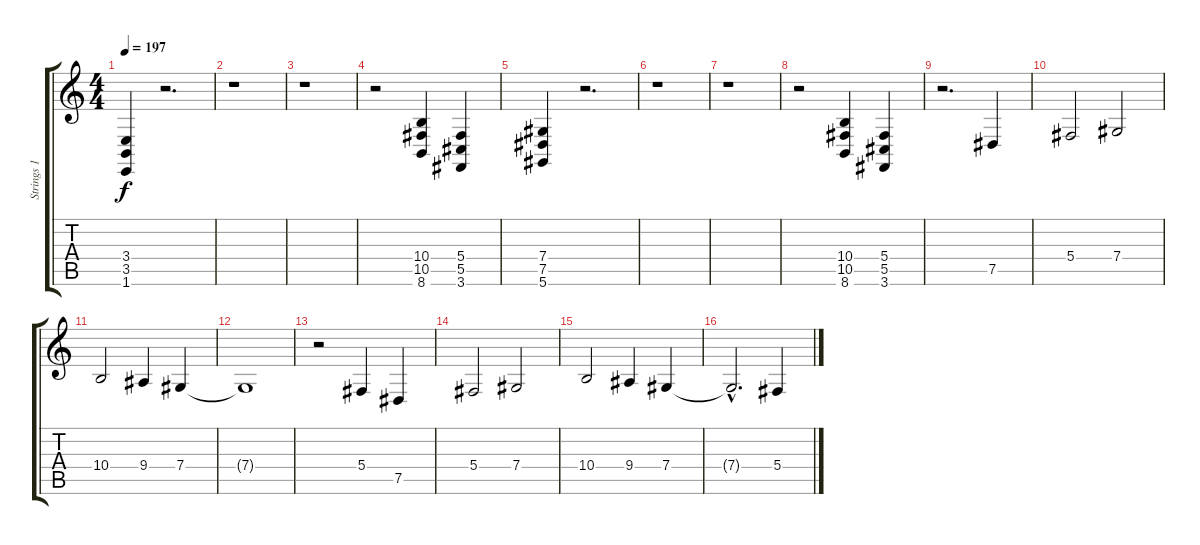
\track ("Strings 1" "Strings 1") {instrument stringensemble1}
\staff {score tabs}
\tuning (Eb4 Bb3 Gb3 Db3 Ab2 Eb2) {hide}
\ts (4 4)
\tempo 197
\clef g2
\ks c
(3.4 3.5 1.6).4{dy f} r.2{d} |
r.1 |
r.1 |
r.2 (10.4 10.5 8.6).4 (5.4 5.5 3.6).4 |
(7.4 7.5 5.6).4 r.2{d} |
r.1 |
r.1 |
r.2 (10.4 10.5 8.6).4 (5.4 5.5 3.6).4 |
\section ("" "")
r.2{d volume 13} 7.5.4 |
5.4.2 7.4.2 |
10.4.2 9.4.4 7.4.4 |
7.4{t}.1 |
r.2 5.4.4 7.5.4 |
5.4.2 7.4.2 |
10.4.2 9.4.4 7.4.4 |
7.4{hac t}.2{d} 5.4.4
